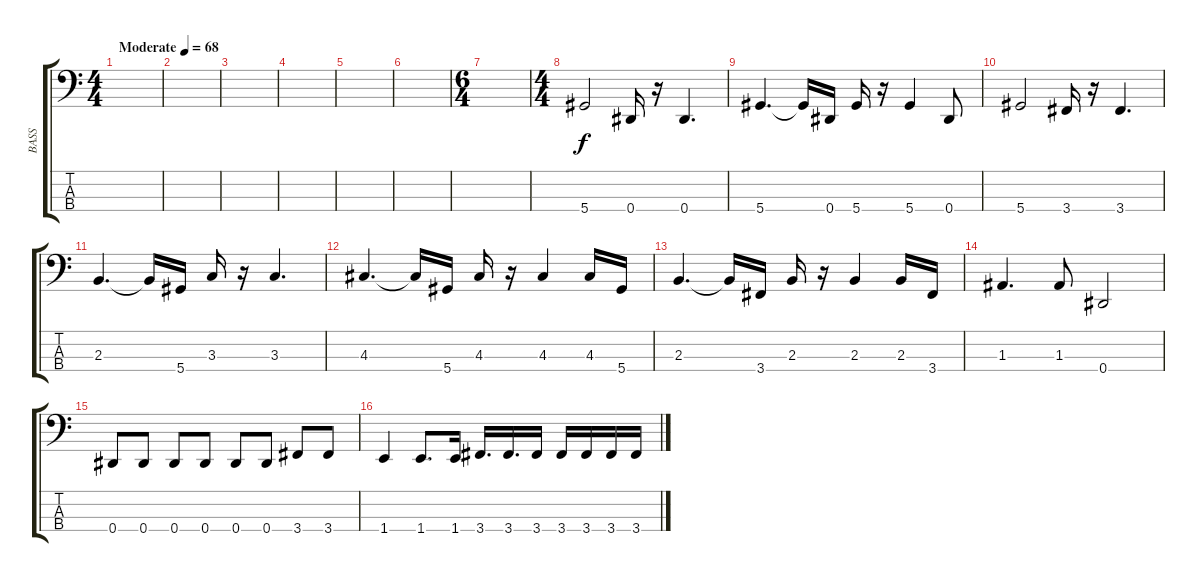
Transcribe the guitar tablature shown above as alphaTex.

\track ("BASS" "BASS") {instrument electricbasspick}
\staff {score tabs}
\tuning (G2 D2 A1 Eb1) {hide}
\ts (4 4)
\tempo (68 "Moderate")
\clef f4
\ks c
|
|
|
|
|
|
\ts (6 4)
|
\ts (4 4)
5.4.2 0.4.16 r.16 0.4.4{d} |
5.4.4{d} 5.4{t}.16 0.4.16 5.4.16 r.16 5.4.4 0.4.8 |
5.4.2 3.4.16 r.16 3.4.4{d} |
2.3.4{d} 2.3{t}.16 5.4.16 3.3.16 r.16 3.3.4{d} |
4.3.4{d} 4.3{t}.16 5.4.16 4.3.16 r.16 4.3.4 4.3.16 5.4.16 |
2.3.4{d} 2.3{t}.16 3.4.16 2.3.16 r.16 2.3.4 2.3.16 3.4.16 |
1.3.4{d} 1.3.8 0.4.2 |
0.4.8 0.4.8 0.4.8 0.4.8 0.4.8 0.4.8 3.4.8 3.4.8 |
1.4.4 1.4.8{d} 1.4.16 3.4.16{d} 3.4.16{d} 3.4.16 3.4.16 3.4.16 3.4.16 3.4.16
